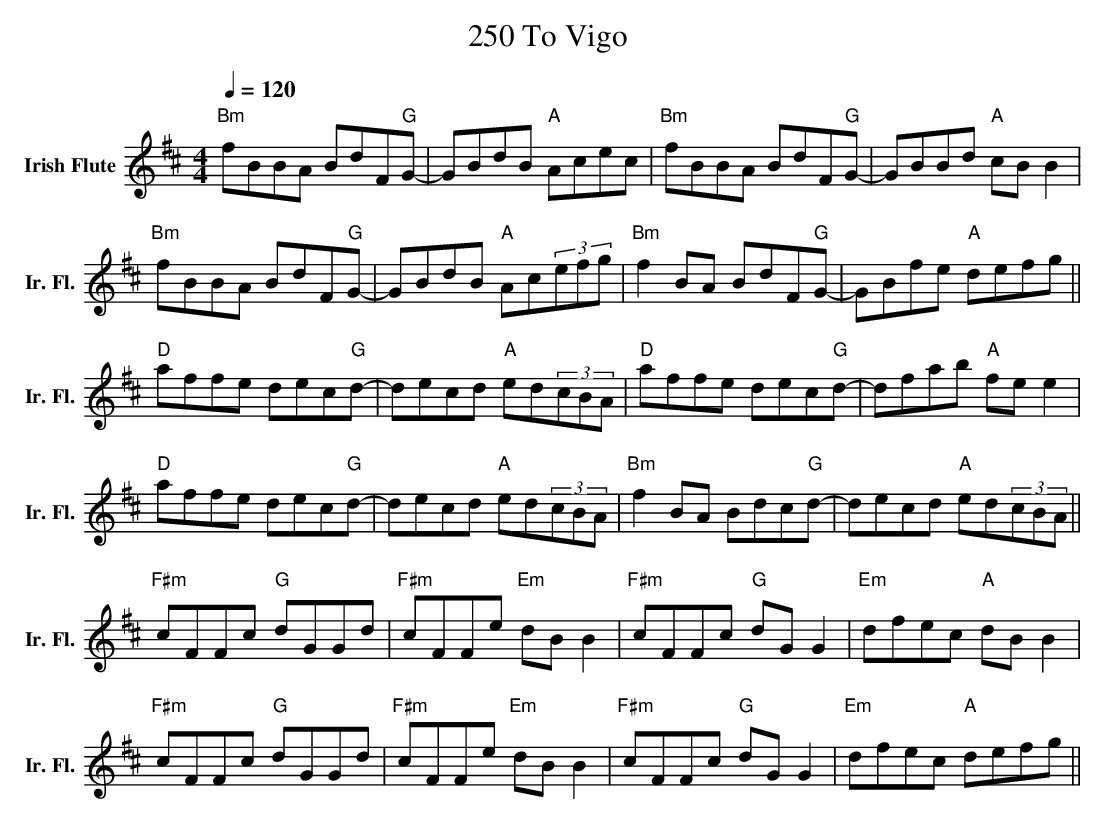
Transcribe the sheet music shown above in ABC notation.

X:1
T:250 To Vigo
L:1/8
Q:1/4=120
M:4/4
K:Bmin
V:1 treble nm="Irish Flute" snm="Ir. Fl."
V:1
"Bm" fBBA BdF"G"G- | GBdB"A" Acec |"Bm" fBBA BdF"G"G- | GBBd"A" cB B2 |$"Bm" fBBA BdF"G"G- | %5
 GBdB"A" Ac(3efg |"Bm" f2 BA BdF"G"G- | GBfe"A" defg ||$"D" affe dec"G"d- | decd"A" ed(3cBA | %10
"D" affe dec"G"d- | dfab"A" fe e2 |$"D" affe dec"G"d- | decd"A" ed(3cBA |"Bm" f2 BA Bdc"G"d- | %15
 decd"A" ed(3cBA ||$"F#m" cFFc"G" dGGd |"F#m" cFFe"Em" dB B2 |"F#m" cFFc"G" dG G2 | %19
"Em" dfec"A" dB B2 |$"F#m" cFFc"G" dGGd |"F#m" cFFe"Em" dB B2 |"F#m" cFFc"G" dG G2 | %23
"Em" dfec"A" defg || %24
